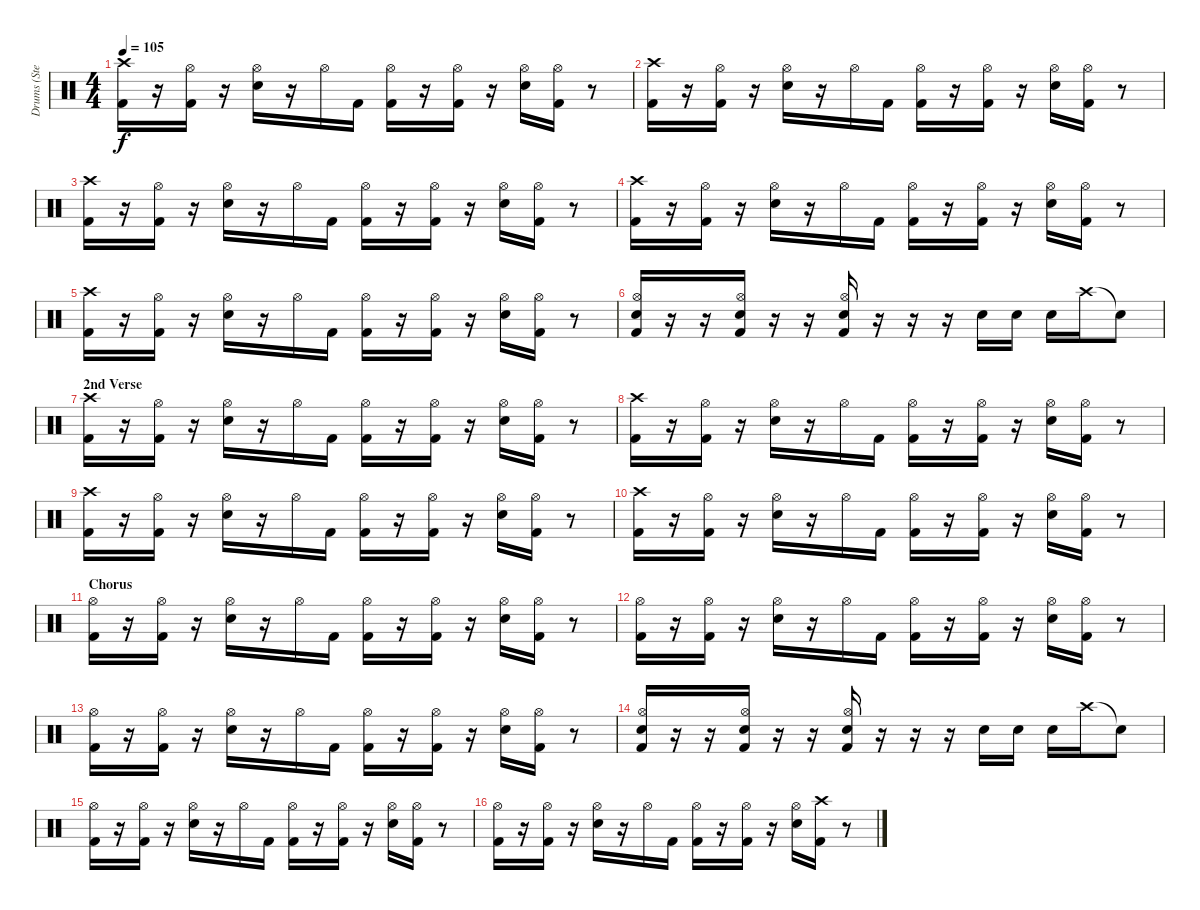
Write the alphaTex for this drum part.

\track ("Drums (Steven)" "Drums (Ste") {instrument percussion}
\staff {score}
\articulation defaults
\ts (4 4)
\tempo 105
\clef neutral
\ks c
("Crash high (hit)" "Kick (hit) 2").16{dy f} r.16 ("Hi-Hat (open)" "Kick (hit) 2").16 r.16 ("Hi-Hat (open)" "Snare (hit) 2").16 r.16 "Hi-Hat (open)".16 "Kick (hit) 2".16 ("Kick (hit) 2" "Hi-Hat (open)").16 r.16 ("Kick (hit) 2" "Hi-Hat (open)").16 r.16 ("Hi-Hat (open)" "Snare (hit) 2").16 ("Kick (hit) 2" "Hi-Hat (open)").16 r.8 |
("Crash high (hit)" "Kick (hit) 2").16 r.16 ("Hi-Hat (open)" "Kick (hit) 2").16 r.16 ("Hi-Hat (open)" "Snare (hit) 2").16 r.16 "Hi-Hat (open)".16 "Kick (hit) 2".16 ("Kick (hit) 2" "Hi-Hat (open)").16 r.16 ("Kick (hit) 2" "Hi-Hat (open)").16 r.16 ("Hi-Hat (open)" "Snare (hit) 2").16 ("Kick (hit) 2" "Hi-Hat (open)").16 r.8 |
("Crash high (hit)" "Kick (hit) 2").16 r.16 ("Hi-Hat (open)" "Kick (hit) 2").16 r.16 ("Hi-Hat (open)" "Snare (hit) 2").16 r.16 "Hi-Hat (open)".16 "Kick (hit) 2".16 ("Kick (hit) 2" "Hi-Hat (open)").16 r.16 ("Kick (hit) 2" "Hi-Hat (open)").16 r.16 ("Hi-Hat (open)" "Snare (hit) 2").16 ("Kick (hit) 2" "Hi-Hat (open)").16 r.8 |
("Crash high (hit)" "Kick (hit) 2").16 r.16 ("Hi-Hat (open)" "Kick (hit) 2").16 r.16 ("Hi-Hat (open)" "Snare (hit) 2").16 r.16 "Hi-Hat (open)".16 "Kick (hit) 2".16 ("Kick (hit) 2" "Hi-Hat (open)").16 r.16 ("Kick (hit) 2" "Hi-Hat (open)").16 r.16 ("Hi-Hat (open)" "Snare (hit) 2").16 ("Kick (hit) 2" "Hi-Hat (open)").16 r.8 |
("Crash high (hit)" "Kick (hit) 2").16 r.16 ("Hi-Hat (open)" "Kick (hit) 2").16 r.16 ("Hi-Hat (open)" "Snare (hit) 2").16 r.16 "Hi-Hat (open)".16 "Kick (hit) 2".16 ("Kick (hit) 2" "Hi-Hat (open)").16 r.16 ("Kick (hit) 2" "Hi-Hat (open)").16 r.16 ("Hi-Hat (open)" "Snare (hit) 2").16 ("Kick (hit) 2" "Hi-Hat (open)").16 r.8 |
("Kick (hit) 2" "Snare (hit) 2" "Hi-Hat (open)").16 r.16 r.16 ("Kick (hit) 2" "Snare (hit) 2" "Hi-Hat (open)").16 r.16 r.16 ("Kick (hit) 2" "Snare (hit) 2" "Hi-Hat (open)").16 r.16 r.16 r.16 "Snare (hit) 2".16 "Snare (hit) 2".16 "Snare (hit) 2".16 "Crash high (hit)".16 "Snare (hit)"{t}.8 |
\section ("" "2nd Verse")
("Crash high (hit)" "Kick (hit) 2").16 r.16 ("Hi-Hat (open)" "Kick (hit) 2").16 r.16 ("Hi-Hat (open)" "Snare (hit) 2").16 r.16 "Hi-Hat (open)".16 "Kick (hit) 2".16 ("Kick (hit) 2" "Hi-Hat (open)").16 r.16 ("Kick (hit) 2" "Hi-Hat (open)").16 r.16 ("Hi-Hat (open)" "Snare (hit) 2").16 ("Kick (hit) 2" "Hi-Hat (open)").16 r.8 |
("Crash high (hit)" "Kick (hit) 2").16 r.16 ("Hi-Hat (open)" "Kick (hit) 2").16 r.16 ("Hi-Hat (open)" "Snare (hit) 2").16 r.16 "Hi-Hat (open)".16 "Kick (hit) 2".16 ("Kick (hit) 2" "Hi-Hat (open)").16 r.16 ("Kick (hit) 2" "Hi-Hat (open)").16 r.16 ("Hi-Hat (open)" "Snare (hit) 2").16 ("Kick (hit) 2" "Hi-Hat (open)").16 r.8 |
("Crash high (hit)" "Kick (hit) 2").16 r.16 ("Hi-Hat (open)" "Kick (hit) 2").16 r.16 ("Hi-Hat (open)" "Snare (hit) 2").16 r.16 "Hi-Hat (open)".16 "Kick (hit) 2".16 ("Kick (hit) 2" "Hi-Hat (open)").16 r.16 ("Kick (hit) 2" "Hi-Hat (open)").16 r.16 ("Hi-Hat (open)" "Snare (hit) 2").16 ("Kick (hit) 2" "Hi-Hat (open)").16 r.8 |
("Crash high (hit)" "Kick (hit) 2").16 r.16 ("Hi-Hat (open)" "Kick (hit) 2").16 r.16 ("Hi-Hat (open)" "Snare (hit) 2").16 r.16 "Hi-Hat (open)".16 "Kick (hit) 2".16 ("Kick (hit) 2" "Hi-Hat (open)").16 r.16 ("Kick (hit) 2" "Hi-Hat (open)").16 r.16 ("Hi-Hat (open)" "Snare (hit) 2").16 ("Kick (hit) 2" "Hi-Hat (open)").16 r.8 |
\section ("" "Chorus")
("Hi-Hat (open)" "Kick (hit) 2").16 r.16 ("Hi-Hat (open)" "Kick (hit) 2").16 r.16 ("Hi-Hat (open)" "Snare (hit) 2").16 r.16 "Hi-Hat (open)".16 "Kick (hit) 2".16 ("Kick (hit) 2" "Hi-Hat (open)").16 r.16 ("Kick (hit) 2" "Hi-Hat (open)").16 r.16 ("Hi-Hat (open)" "Snare (hit) 2").16 ("Kick (hit) 2" "Hi-Hat (open)").16 r.8 |
("Hi-Hat (open)" "Kick (hit) 2").16 r.16 ("Hi-Hat (open)" "Kick (hit) 2").16 r.16 ("Hi-Hat (open)" "Snare (hit) 2").16 r.16 "Hi-Hat (open)".16 "Kick (hit) 2".16 ("Kick (hit) 2" "Hi-Hat (open)").16 r.16 ("Kick (hit) 2" "Hi-Hat (open)").16 r.16 ("Hi-Hat (open)" "Snare (hit) 2").16 ("Kick (hit) 2" "Hi-Hat (open)").16 r.8 |
("Hi-Hat (open)" "Kick (hit) 2").16 r.16 ("Hi-Hat (open)" "Kick (hit) 2").16 r.16 ("Hi-Hat (open)" "Snare (hit) 2").16 r.16 "Hi-Hat (open)".16 "Kick (hit) 2".16 ("Kick (hit) 2" "Hi-Hat (open)").16 r.16 ("Kick (hit) 2" "Hi-Hat (open)").16 r.16 ("Hi-Hat (open)" "Snare (hit) 2").16 ("Kick (hit) 2" "Hi-Hat (open)").16 r.8 |
("Kick (hit) 2" "Snare (hit) 2" "Hi-Hat (open)").16 r.16 r.16 ("Kick (hit) 2" "Snare (hit) 2" "Hi-Hat (open)").16 r.16 r.16 ("Kick (hit) 2" "Snare (hit) 2" "Hi-Hat (open)").16 r.16 r.16 r.16 "Snare (hit) 2".16 "Snare (hit) 2".16 "Snare (hit) 2".16 "Crash high (hit)".16 "Snare (hit)"{t}.8 |
("Hi-Hat (open)" "Kick (hit) 2").16 r.16 ("Hi-Hat (open)" "Kick (hit) 2").16 r.16 ("Hi-Hat (open)" "Snare (hit) 2").16 r.16 "Hi-Hat (open)".16 "Kick (hit) 2".16 ("Kick (hit) 2" "Hi-Hat (open)").16 r.16 ("Kick (hit) 2" "Hi-Hat (open)").16 r.16 ("Hi-Hat (open)" "Snare (hit) 2").16 ("Hi-Hat (open)" "Kick (hit) 2").16 r.8 |
("Hi-Hat (open)" "Kick (hit) 2").16 r.16 ("Hi-Hat (open)" "Kick (hit) 2").16 r.16 ("Hi-Hat (open)" "Snare (hit) 2").16 r.16 "Hi-Hat (open)".16 "Kick (hit) 2".16 ("Kick (hit) 2" "Hi-Hat (open)").16 r.16 ("Kick (hit) 2" "Hi-Hat (open)").16 r.16 ("Hi-Hat (open)" "Snare (hit) 2").16 ("Kick (hit) 2" "Crash high (hit)").16 r.8
